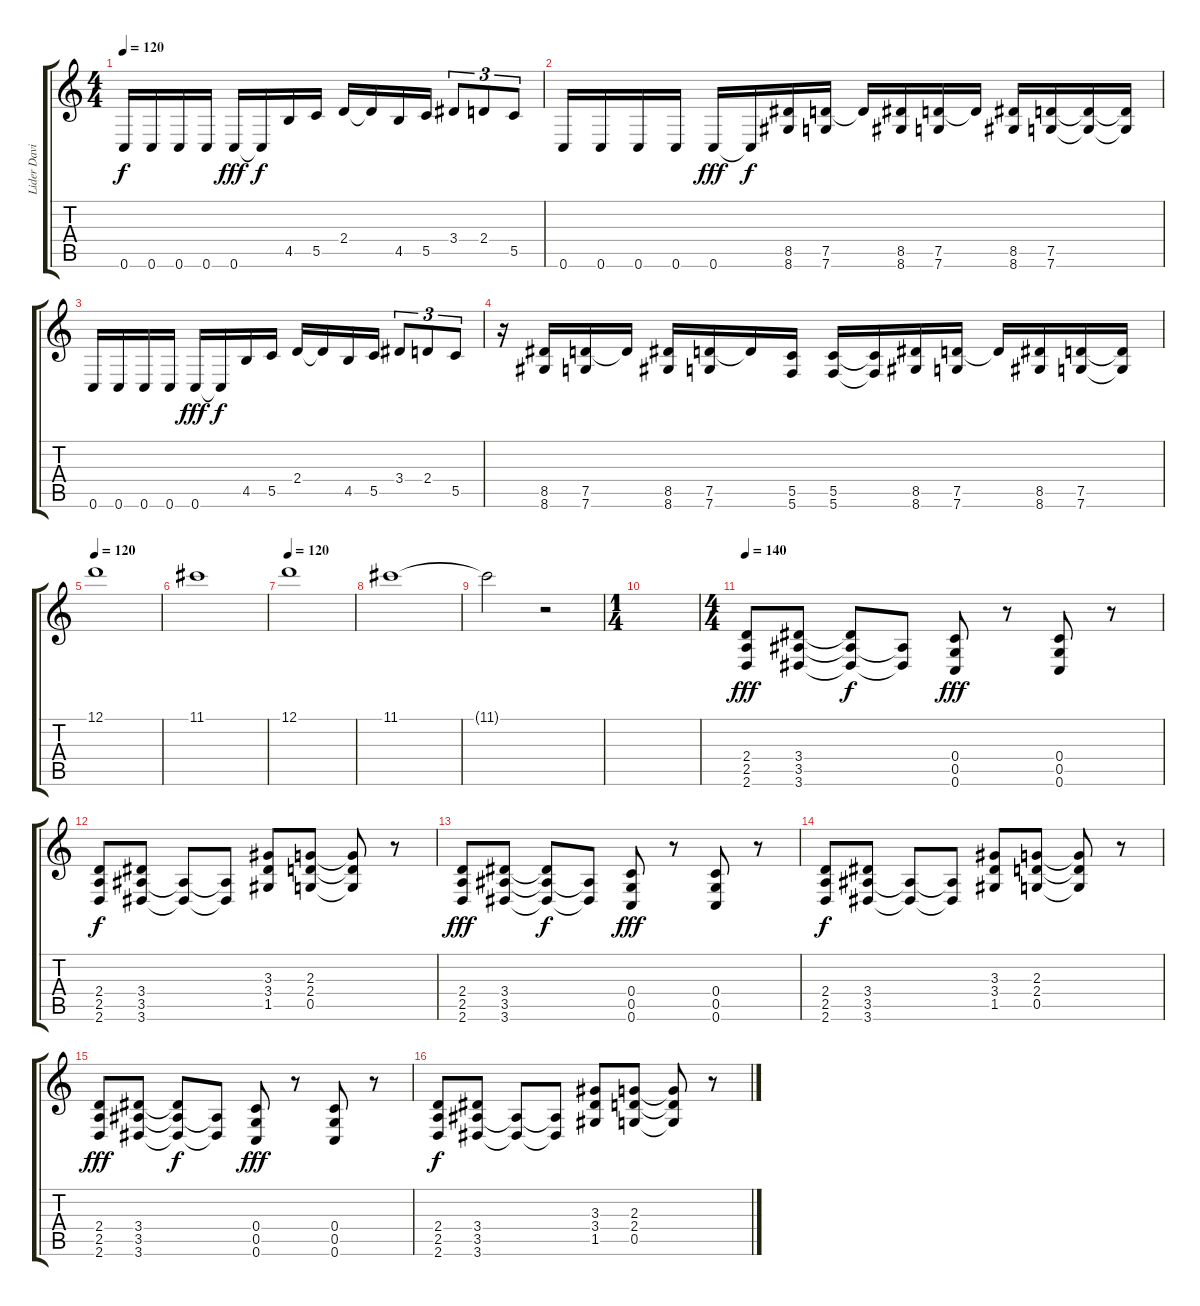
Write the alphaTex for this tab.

\track ("Lider David" "Lider Davi") {instrument overdrivenguitar}
\staff {score tabs}
\tuning (D4 A3 F3 C3 G2 C2) {hide}
\ts (4 4)
\tempo 120
\clef g2
\ks c
0.6.16{dy f} 0.6.16 0.6.16 0.6.16 0.6.16{dy fff} 0.6{t}.16{dy f} 4.5.16 5.5.16 2.4.16 2.4{t}.16 4.5.16 5.5.16 3.4.8{tu (3 2)} 2.4.8{tu (3 2)} 5.5.8{tu (3 2)} |
0.6.16 0.6.16 0.6.16 0.6.16 0.6.16{dy fff} 0.6{t}.16{dy f} (8.5 8.6).16 (7.5 7.6).16 7.5{t}.16 (8.5 8.6).16 (7.5 7.6).16 7.5{t}.16 (8.5 8.6).16 (7.5 7.6).16 (7.5{t} 7.6{t}).16 (7.5{t} 7.6{t}).16 |
0.6.16 0.6.16 0.6.16 0.6.16 0.6.16{dy fff} 0.6{t}.16{dy f} 4.5.16 5.5.16 2.4.16 2.4{t}.16 4.5.16 5.5.16 3.4.8{tu (3 2)} 2.4.8{tu (3 2)} 5.5.8{tu (3 2)} |
r.16 (8.5 8.6).16 (7.5 7.6).16 7.5{t}.16 (8.5 8.6).16 (7.5 7.6).16 7.5{t}.16 (5.5 5.6).16 (5.5 5.6).16 (5.5{t} 5.6{t}).16 (8.5 8.6).16 (7.5 7.6).16 7.5{t}.16 (8.5 8.6).16 (7.5 7.6).16 (7.5{t} 7.6{t}).16 |
\tempo 120
12.1.1 |
11.1.1 |
\tempo 120
12.1.1 |
11.1.1 |
11.1{t}.2 r.2 |
\ts (1 4)
|
\ts (4 4)
\tempo 140
(2.4 2.5 2.6).8{dy fff} (3.4 3.5 3.6).8 (3.4{t} 3.5{t} 3.6{t}).8{dy f} (3.5{t} 3.6{t}).8 (0.4 0.5 0.6).8{dy fff} r.8 (0.4 0.5 0.6).8 r.8 |
(2.4 2.5 2.6).8{dy f} (3.4 3.5 3.6).8 (3.5{t} 3.6{t}).8 (3.5{t} 3.6{t}).8 (3.3 3.4 1.5).8 (2.3 2.4 0.5).8 (2.3{t} 2.4{t} 0.5{t}).8 r.8 |
(2.4 2.5 2.6).8{dy fff} (3.4 3.5 3.6).8 (3.4{t} 3.5{t} 3.6{t}).8{dy f} (3.5{t} 3.6{t}).8 (0.4 0.5 0.6).8{dy fff} r.8 (0.4 0.5 0.6).8 r.8 |
(2.4 2.5 2.6).8{dy f} (3.4 3.5 3.6).8 (3.5{t} 3.6{t}).8 (3.5{t} 3.6{t}).8 (3.3 3.4 1.5).8 (2.3 2.4 0.5).8 (2.3{t} 2.4{t} 0.5{t}).8 r.8 |
(2.4 2.5 2.6).8{dy fff} (3.4 3.5 3.6).8 (3.4{t} 3.5{t} 3.6{t}).8{dy f} (3.5{t} 3.6{t}).8 (0.4 0.5 0.6).8{dy fff} r.8 (0.4 0.5 0.6).8 r.8 |
(2.4 2.5 2.6).8{dy f} (3.4 3.5 3.6).8 (3.5{t} 3.6{t}).8 (3.5{t} 3.6{t}).8 (3.3 3.4 1.5).8 (2.3 2.4 0.5).8 (2.3{t} 2.4{t} 0.5{t}).8 r.8
